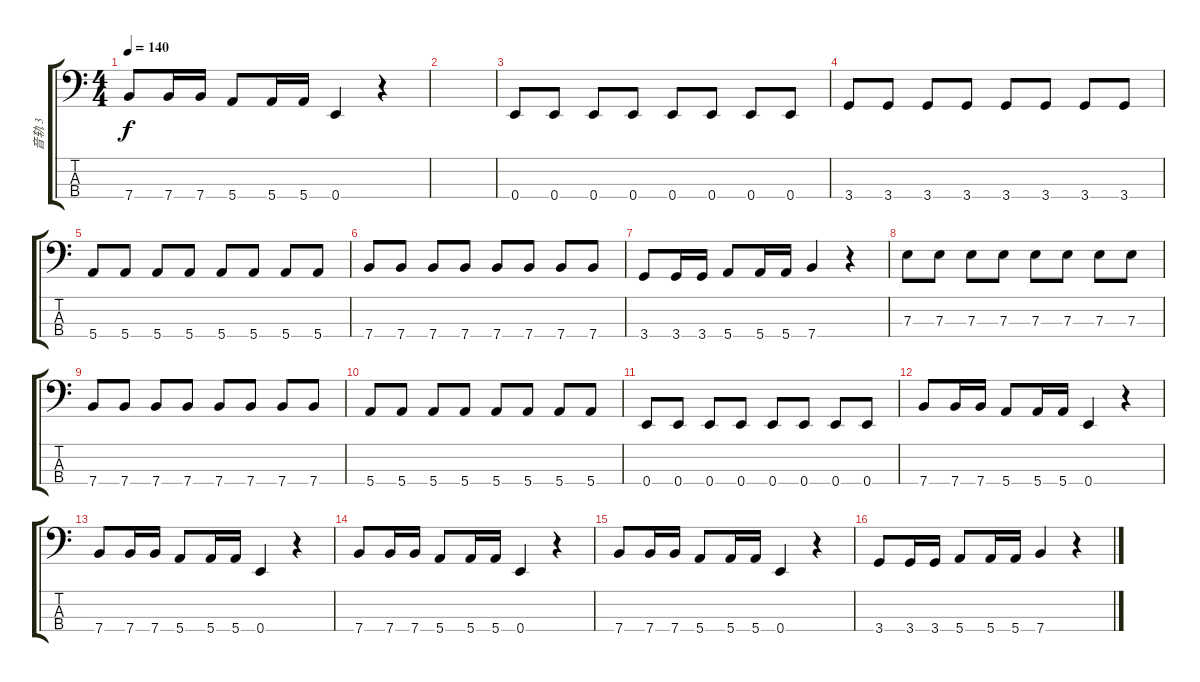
\track ("音轨 3" "音轨 3") {instrument acousticguitarsteel}
\staff {score tabs}
\tuning (G2 D2 A1 E1) {hide}
\ts (4 4)
\tempo 140
\clef f4
\ks c
7.4.8{dy f} 7.4.16 7.4.16 5.4.8 5.4.16 5.4.16 0.4.4 r.4 |
|
0.4.8 0.4.8 0.4.8 0.4.8 0.4.8 0.4.8 0.4.8 0.4.8 |
3.4.8 3.4.8 3.4.8 3.4.8 3.4.8 3.4.8 3.4.8 3.4.8 |
5.4.8 5.4.8 5.4.8 5.4.8 5.4.8 5.4.8 5.4.8 5.4.8 |
7.4.8 7.4.8 7.4.8 7.4.8 7.4.8 7.4.8 7.4.8 7.4.8 |
3.4.8 3.4.16 3.4.16 5.4.8 5.4.16 5.4.16 7.4.4 r.4 |
7.3.8 7.3.8 7.3.8 7.3.8 7.3.8 7.3.8 7.3.8 7.3.8 |
7.4.8 7.4.8 7.4.8 7.4.8 7.4.8 7.4.8 7.4.8 7.4.8 |
5.4.8 5.4.8 5.4.8 5.4.8 5.4.8 5.4.8 5.4.8 5.4.8 |
0.4.8 0.4.8 0.4.8 0.4.8 0.4.8 0.4.8 0.4.8 0.4.8 |
7.4.8 7.4.16 7.4.16 5.4.8 5.4.16 5.4.16 0.4.4 r.4 |
7.4.8 7.4.16 7.4.16 5.4.8 5.4.16 5.4.16 0.4.4 r.4 |
7.4.8 7.4.16 7.4.16 5.4.8 5.4.16 5.4.16 0.4.4 r.4 |
7.4.8 7.4.16 7.4.16 5.4.8 5.4.16 5.4.16 0.4.4 r.4 |
3.4.8 3.4.16 3.4.16 5.4.8 5.4.16 5.4.16 7.4.4 r.4
